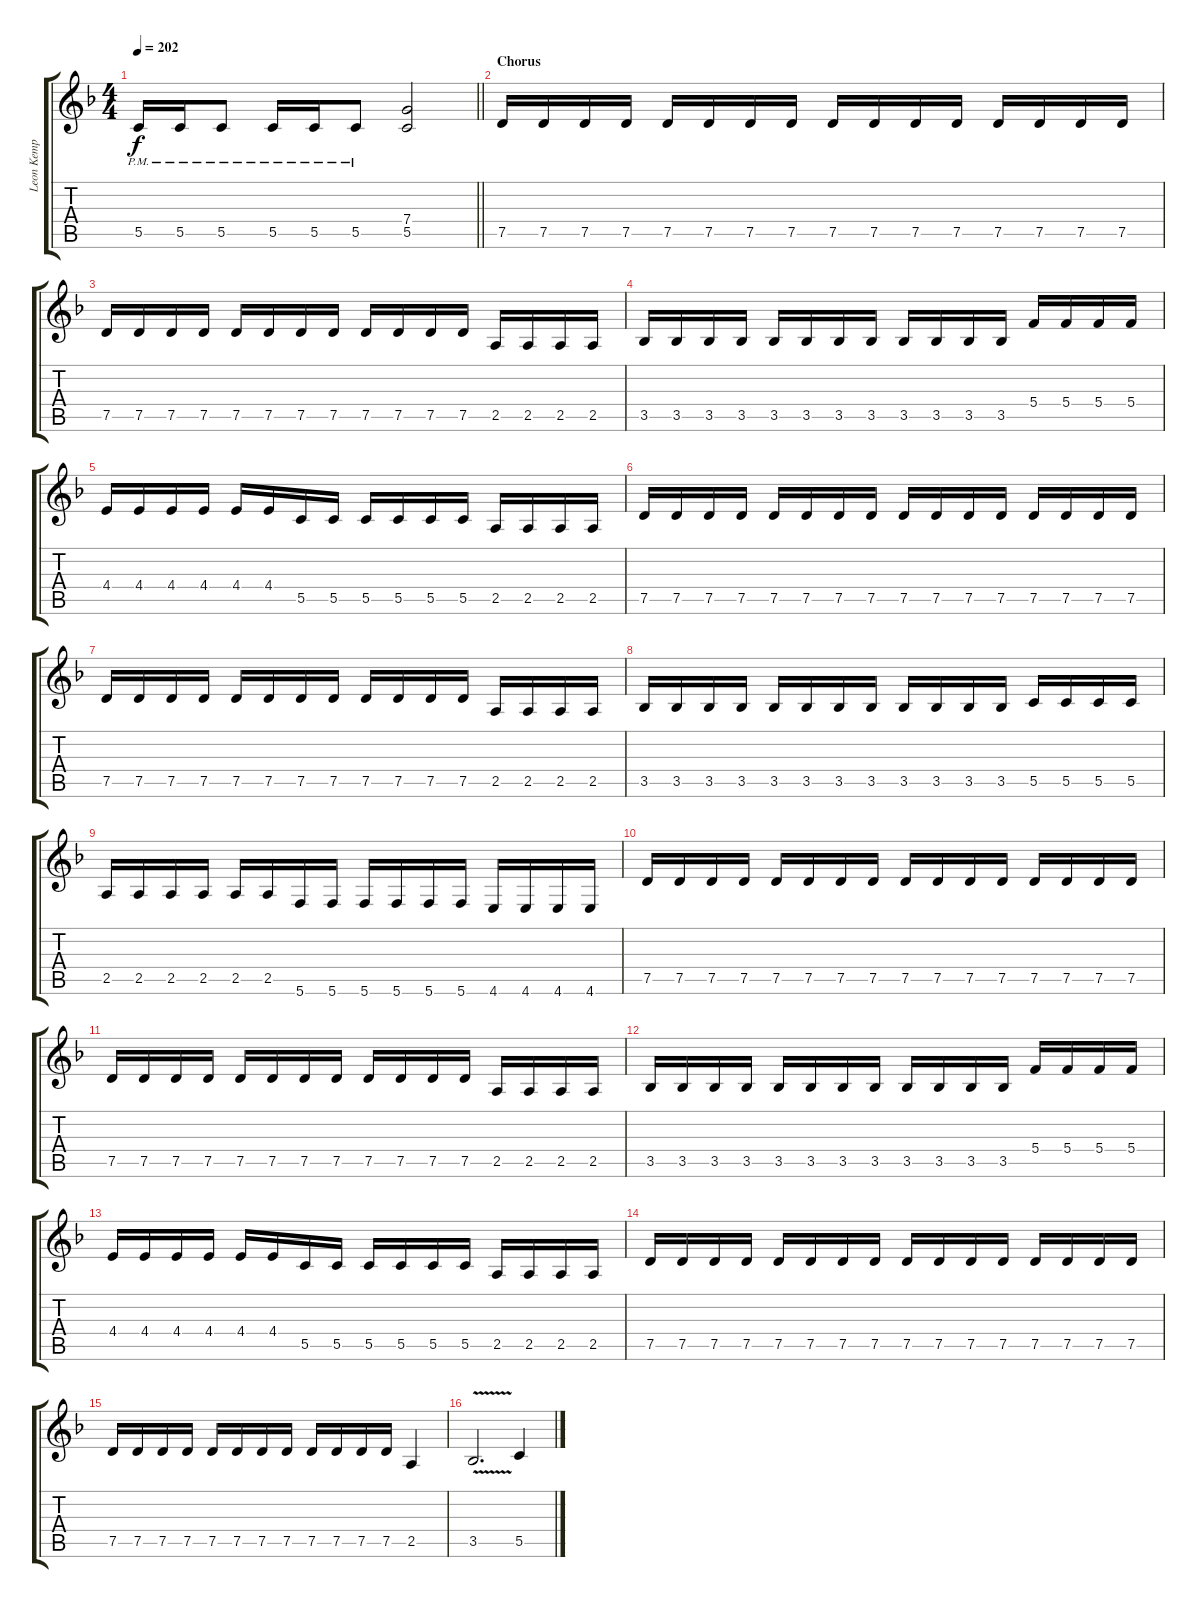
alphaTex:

\track ("Leon Kemp" "Leon Kemp") {instrument distortionguitar}
\staff {score tabs}
\tuning (D4 A3 F3 C3 G2 C2) {hide}
\ts (4 4)
\tempo 202
\clef g2
\barLineRight lightlight
\ks f
5.5{pm}.16{dy f} 5.5{pm}.16 5.5{pm}.8 5.5{pm}.16 5.5{pm}.16 5.5{pm}.8 (7.4 5.5).2 |
\section ("" "Chorus")
7.5.16 7.5.16 7.5.16 7.5.16 7.5.16 7.5.16 7.5.16 7.5.16 7.5.16 7.5.16 7.5.16 7.5.16 7.5.16 7.5.16 7.5.16 7.5.16 |
7.5.16 7.5.16 7.5.16 7.5.16 7.5.16 7.5.16 7.5.16 7.5.16 7.5.16 7.5.16 7.5.16 7.5.16 2.5.16 2.5.16 2.5.16 2.5.16 |
3.5.16 3.5.16 3.5.16 3.5.16 3.5.16 3.5.16 3.5.16 3.5.16 3.5.16 3.5.16 3.5.16 3.5.16 5.4.16 5.4.16 5.4.16 5.4.16 |
4.4.16 4.4.16 4.4.16 4.4.16 4.4.16 4.4.16 5.5.16 5.5.16 5.5.16 5.5.16 5.5.16 5.5.16 2.5.16 2.5.16 2.5.16 2.5.16 |
7.5.16 7.5.16 7.5.16 7.5.16 7.5.16 7.5.16 7.5.16 7.5.16 7.5.16 7.5.16 7.5.16 7.5.16 7.5.16 7.5.16 7.5.16 7.5.16 |
7.5.16 7.5.16 7.5.16 7.5.16 7.5.16 7.5.16 7.5.16 7.5.16 7.5.16 7.5.16 7.5.16 7.5.16 2.5.16 2.5.16 2.5.16 2.5.16 |
3.5.16 3.5.16 3.5.16 3.5.16 3.5.16 3.5.16 3.5.16 3.5.16 3.5.16 3.5.16 3.5.16 3.5.16 5.5.16 5.5.16 5.5.16 5.5.16 |
2.5.16 2.5.16 2.5.16 2.5.16 2.5.16 2.5.16 5.6.16 5.6.16 5.6.16 5.6.16 5.6.16 5.6.16 4.6.16 4.6.16 4.6.16 4.6.16 |
7.5.16 7.5.16 7.5.16 7.5.16 7.5.16 7.5.16 7.5.16 7.5.16 7.5.16 7.5.16 7.5.16 7.5.16 7.5.16 7.5.16 7.5.16 7.5.16 |
7.5.16 7.5.16 7.5.16 7.5.16 7.5.16 7.5.16 7.5.16 7.5.16 7.5.16 7.5.16 7.5.16 7.5.16 2.5.16 2.5.16 2.5.16 2.5.16 |
3.5.16 3.5.16 3.5.16 3.5.16 3.5.16 3.5.16 3.5.16 3.5.16 3.5.16 3.5.16 3.5.16 3.5.16 5.4.16 5.4.16 5.4.16 5.4.16 |
4.4.16 4.4.16 4.4.16 4.4.16 4.4.16 4.4.16 5.5.16 5.5.16 5.5.16 5.5.16 5.5.16 5.5.16 2.5.16 2.5.16 2.5.16 2.5.16 |
7.5.16 7.5.16 7.5.16 7.5.16 7.5.16 7.5.16 7.5.16 7.5.16 7.5.16 7.5.16 7.5.16 7.5.16 7.5.16 7.5.16 7.5.16 7.5.16 |
7.5.16 7.5.16 7.5.16 7.5.16 7.5.16 7.5.16 7.5.16 7.5.16 7.5.16 7.5.16 7.5.16 7.5.16 2.5.4 |
3.5{v}.2{d} 5.5.4
